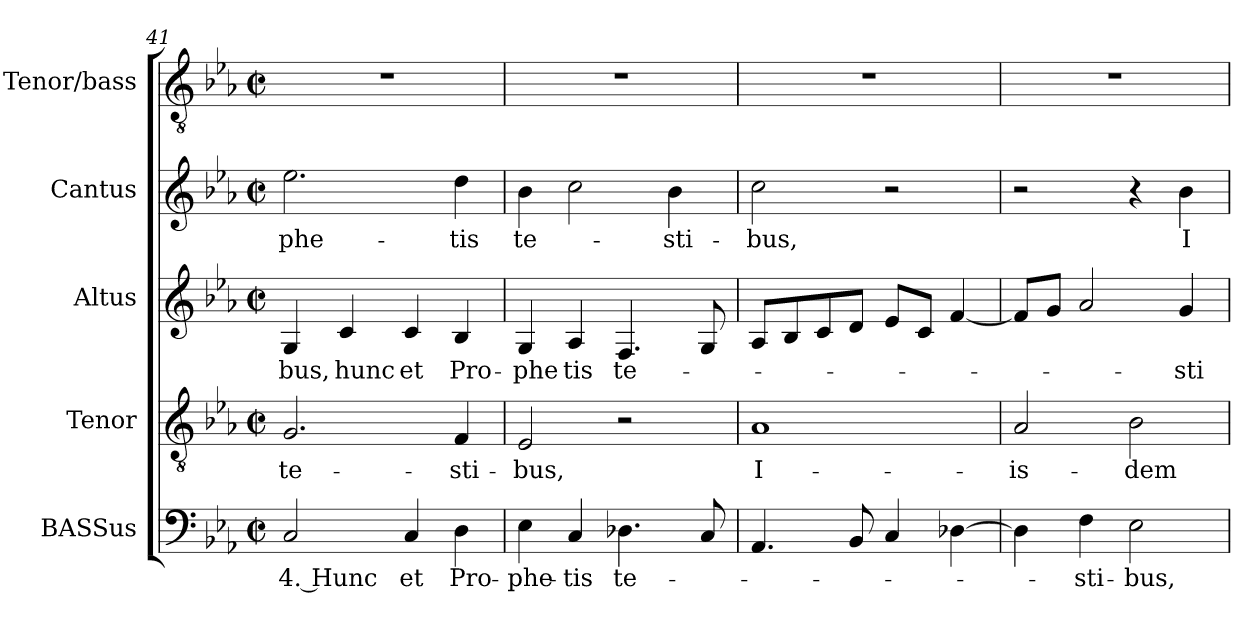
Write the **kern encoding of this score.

**kern	**text	**kern	**text	**kern	**text	**kern	**text	**kern
*part5	*part5	*part4	*part4	*part3	*part3	*part2	*part2	*part1
*staff5	*staff5	*staff4	*staff4	*staff3	*staff3	*staff2	*staff2	*staff1
*I"BASSus	*	*I"Tenor	*	*I"Altus	*	*I"Cantus	*	*I"Tenor/bass
*I'B.	*	*I'T.	*	*I'A.	*	*I'C.	*	*I't./b.
*clefF4	*	*clefGv2	*	*clefG2	*	*clefG2	*	*clefGv2
*	*	*ITrd7c12	*	*	*	*	*	*ITrd7c12
*k[b-e-a-]	*	*k[b-e-a-]	*	*k[b-e-a-]	*	*k[b-e-a-]	*	*k[b-e-a-]
*E-:	*	*E-:	*	*E-:	*	*E-:	*	*E-:
*M2/2	*	*M2/2	*	*M2/2	*	*M2/2	*	*M2/2
*met(c|)	*	*met(c|)	*	*met(c|)	*	*met(c|)	*	*met(c|)
=41	=41	=41	=41	=41	=41	=41	=41	=41
!	!LO:LY:b:color=#000000	!	!	!	!	!	!	!
!	!	!	!LO:LY:b:color=#000000	!	!	!	!	!
!	!	!	!	!	!LO:LY:b:color=#000000	!	!	!
!	!	!	!	!	!	!	!LO:LY:b:color=#000000	!
2Ci/	4. Hunc	2.GGi/	te-	4Gi/	-bus,	2.ee-i\	-phe-	1r
!	!	!	!	!	!LO:LY:b:color=#000000	!	!	!
.	.	.	.	4ci/	hunc	.	.	.
!	!LO:LY:b:color=#000000	!	!	!	!	!	!	!
!	!	!	!	!	!LO:LY:b:color=#000000	!	!	!
4Ci/	et	.	.	4ci/	et	.	.	.
!	!LO:LY:b:color=#000000	!	!	!	!	!	!	!
!	!	!	!LO:LY:b:color=#000000	!	!	!	!	!
!	!	!	!	!	!LO:LY:b:color=#000000	!	!	!
!	!	!	!	!	!	!	!LO:LY:b:color=#000000	!
4Di\	Pro-	4FFi/	-sti-	4B-i/	Pro-	4ddi\	-tis	.
!!LO:LB:g=z
=42	=42	=42	=42	=42	=42	=42	=42	=42
!	!LO:LY:b:color=#000000	!	!	!	!	!	!	!
!	!	!	!LO:LY:b:color=#000000	!	!	!	!	!
!	!	!	!	!	!LO:LY:b:color=#000000	!	!	!
!	!	!	!	!	!	!	!LO:LY:b:color=#000000	!
4E-i\	-phe-	2EE-i/	-bus,	4Gi/	-phe	4b-i\	te-	1r
!	!LO:LY:b:color=#000000	!	!	!	!	!	!	!
!	!	!	!	!	!LO:LY:b:color=#000000	!	!	!
4Ci/	-tis	.	.	4A-i/	tis	2cci\	.	.
!	!LO:LY:b:color=#000000	!	!	!	!	!	!	!
!	!	!	!	!	!LO:LY:b:color=#000000	!	!	!
4.D-Xi\	te-	2r	.	4.Fi/	te-	.	.	.
!	!	!	!	!	!	!	!LO:LY:b:color=#000000	!
.	.	.	.	.	.	4b-i\	-sti-	.
8Ci/	.	.	.	8Gi/	.	.	.	.
=43	=43	=43	=43	=43	=43	=43	=43	=43
!	!	!	!LO:LY:b:color=#000000	!	!	!	!	!
!	!	!	!	!	!	!	!LO:LY:b:color=#000000	!
4.AA-i/	.	1AA-i	I-	8A-i/L	.	2cci\	-bus,	1r
.	.	.	.	8B-i/	.	.	.	.
.	.	.	.	8ci/	.	.	.	.
8BB-i/	.	.	.	8di/J	.	.	.	.
4Ci/	.	.	.	8e-i/L	.	2r	.	.
.	.	.	.	8ci/J	.	.	.	.
[>4D-Xi\	.	.	.	[<4fi/	.	.	.	.
=44	=44	=44	=44	=44	=44	=44	=44	=44
!	!	!	!LO:LY:b:color=#000000	!	!	!	!	!
4D-i\]	.	2AA-i/	-is-	8fi/L]	.	2r	.	1r
.	.	.	.	8gi/J	.	.	.	.
!	!LO:LY:b:color=#000000	!	!	!	!	!	!	!
4Fi\	-sti-	.	.	2a-i/	.	.	.	.
!	!LO:LY:b:color=#000000	!	!	!	!	!	!	!
!	!	!	!LO:LY:b:color=#000000	!	!	!	!	!
2E-i\	-bus,	2BB-i\	-dem-	.	.	4r	.	.
!	!	!	!	!	!LO:LY:b:color=#000000	!	!	!
!	!	!	!	!	!	!	!LO:LY:b:color=#000000	!
.	.	.	.	4gi/	-sti-	4b-i\	I-	.
=	=	=	=	=	=	=	=	=
*-	*-	*-	*-	*-	*-	*-	*-	*-
